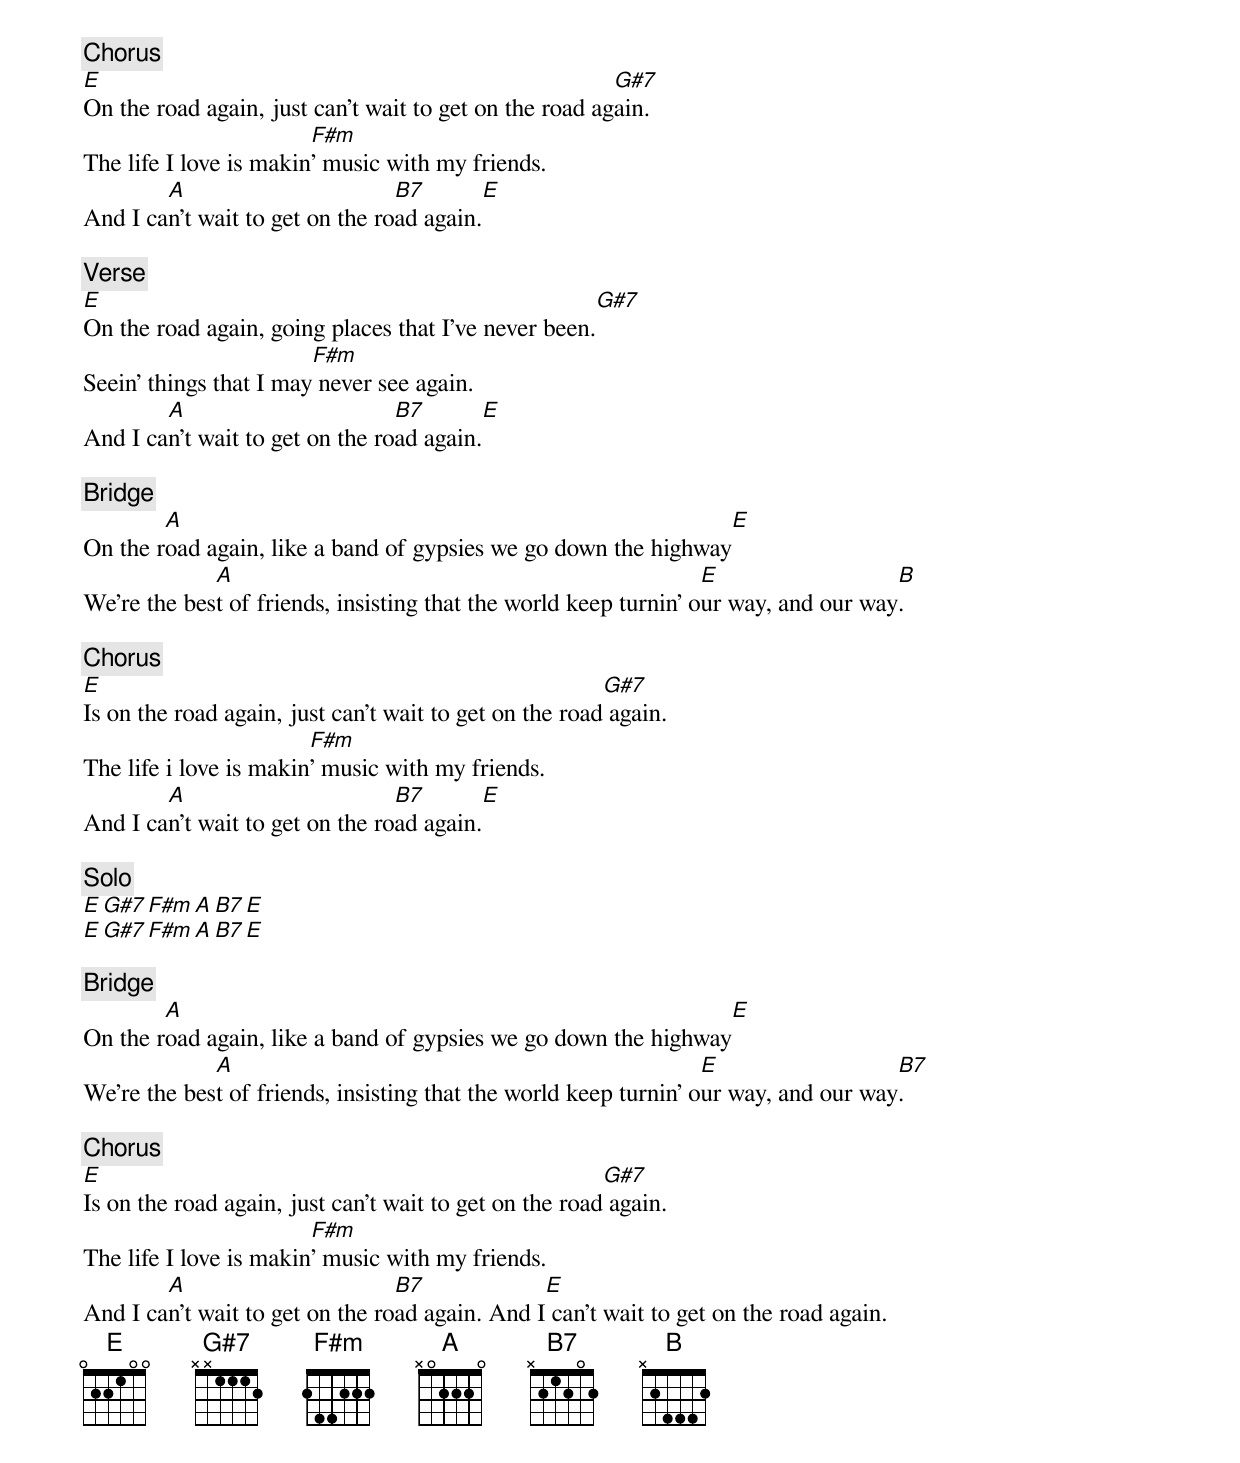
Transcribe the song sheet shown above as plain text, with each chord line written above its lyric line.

[Chorus]
E                                                       G#7
On the road again, just can't wait to get on the road again.
                        F#m
The life I love is makin' music with my friends.
        A                        B7             E
And I can't wait to get on the road again.

[Verse]
E                                                       G#7
On the road again, going places that I've never been.
                        F#m
Seein' things that I may never see again.
        A                        B7             E
And I can't wait to get on the road again.

[Bridge]
        A                                                       E
On the road again, like a band of gypsies we go down the highway
             A                                                    E                  B
We're the best of friends, insisting that the world keep turnin' our way, and our way.

[Chorus]
E                                                       G#7
Is on the road again, just can't wait to get on the road again.
                        F#m
The life i love is makin' music with my friends.
        A                        B7             E
And I can't wait to get on the road again.

[Solo]
E G#7 F#m A B7 E
E G#7 F#m A B7 E

[Bridge]
        A                                                       E
On the road again, like a band of gypsies we go down the highway
             A                                                    E                  B7
We're the best of friends, insisting that the world keep turnin' our way, and our way.

[Chorus]
E                                                       G#7
Is on the road again, just can't wait to get on the road again.
                        F#m
The life I love is makin' music with my friends.
        A                        B7             E
And I can't wait to get on the road again. And I can't wait to get on the road again.
